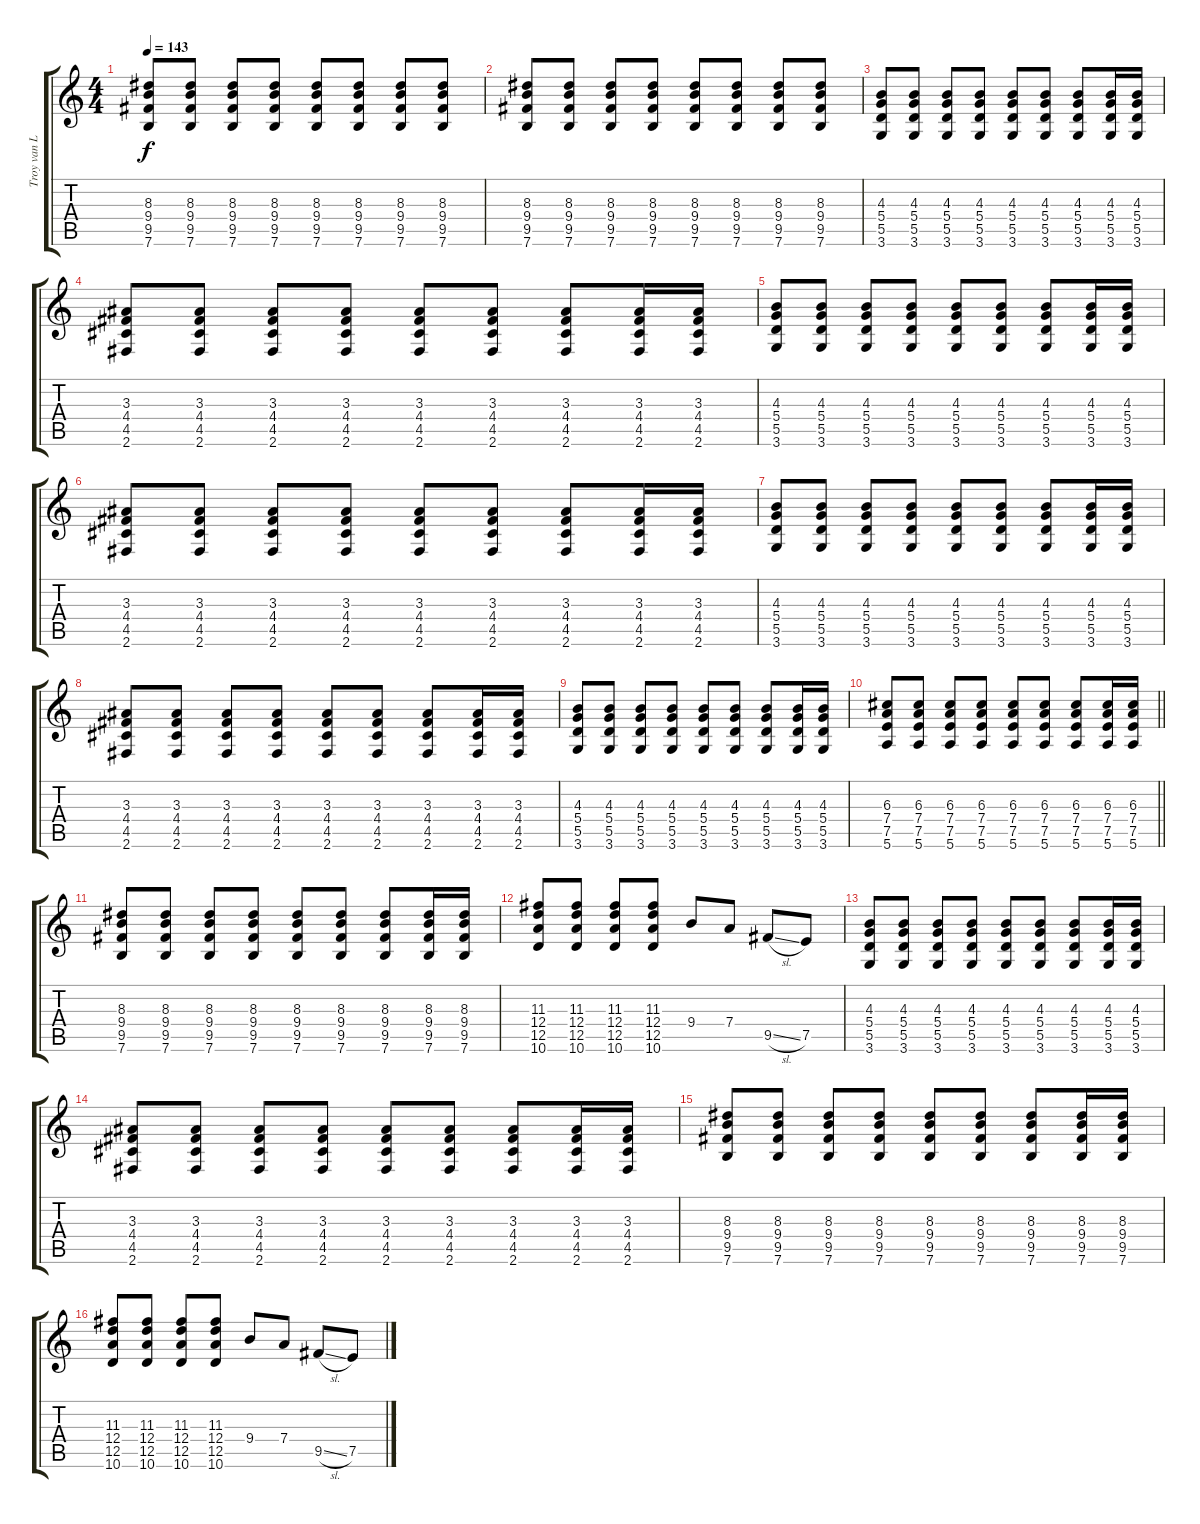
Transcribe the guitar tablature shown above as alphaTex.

\track ("Troy van Leeuwen" "Troy van L") {instrument distortionguitar}
\staff {score tabs}
\tuning (E4 B3 G3 D3 A2 E2) {hide}
\ts (4 4)
\tempo 143
\clef g2
\ks c
(8.3 9.4 9.5 7.6).8{dy f} (8.3 9.4 9.5 7.6).8 (8.3 9.4 9.5 7.6).8 (8.3 9.4 9.5 7.6).8 (8.3 9.4 9.5 7.6).8 (8.3 9.4 9.5 7.6).8 (8.3 9.4 9.5 7.6).8 (8.3 9.4 9.5 7.6).8 |
(8.3 9.4 9.5 7.6).8 (8.3 9.4 9.5 7.6).8 (8.3 9.4 9.5 7.6).8 (8.3 9.4 9.5 7.6).8 (8.3 9.4 9.5 7.6).8 (8.3 9.4 9.5 7.6).8 (8.3 9.4 9.5 7.6).8 (8.3 9.4 9.5 7.6).8 |
(4.3 5.4 5.5 3.6).8 (4.3 5.4 5.5 3.6).8 (4.3 5.4 5.5 3.6).8 (4.3 5.4 5.5 3.6).8 (4.3 5.4 5.5 3.6).8 (4.3 5.4 5.5 3.6).8 (4.3 5.4 5.5 3.6).8 (4.3 5.4 5.5 3.6).16 (4.3 5.4 5.5 3.6).16 |
(3.3 4.4 4.5 2.6).8 (3.3 4.4 4.5 2.6).8 (3.3 4.4 4.5 2.6).8 (3.3 4.4 4.5 2.6).8 (3.3 4.4 4.5 2.6).8 (3.3 4.4 4.5 2.6).8 (3.3 4.4 4.5 2.6).8 (3.3 4.4 4.5 2.6).16 (3.3 4.4 4.5 2.6).16 |
(4.3 5.4 5.5 3.6).8 (4.3 5.4 5.5 3.6).8 (4.3 5.4 5.5 3.6).8 (4.3 5.4 5.5 3.6).8 (4.3 5.4 5.5 3.6).8 (4.3 5.4 5.5 3.6).8 (4.3 5.4 5.5 3.6).8 (4.3 5.4 5.5 3.6).16 (4.3 5.4 5.5 3.6).16 |
(3.3 4.4 4.5 2.6).8 (3.3 4.4 4.5 2.6).8 (3.3 4.4 4.5 2.6).8 (3.3 4.4 4.5 2.6).8 (3.3 4.4 4.5 2.6).8 (3.3 4.4 4.5 2.6).8 (3.3 4.4 4.5 2.6).8 (3.3 4.4 4.5 2.6).16 (3.3 4.4 4.5 2.6).16 |
(4.3 5.4 5.5 3.6).8 (4.3 5.4 5.5 3.6).8 (4.3 5.4 5.5 3.6).8 (4.3 5.4 5.5 3.6).8 (4.3 5.4 5.5 3.6).8 (4.3 5.4 5.5 3.6).8 (4.3 5.4 5.5 3.6).8 (4.3 5.4 5.5 3.6).16 (4.3 5.4 5.5 3.6).16 |
(3.3 4.4 4.5 2.6).8 (3.3 4.4 4.5 2.6).8 (3.3 4.4 4.5 2.6).8 (3.3 4.4 4.5 2.6).8 (3.3 4.4 4.5 2.6).8 (3.3 4.4 4.5 2.6).8 (3.3 4.4 4.5 2.6).8 (3.3 4.4 4.5 2.6).16 (3.3 4.4 4.5 2.6).16 |
(4.3 5.4 5.5 3.6).8 (4.3 5.4 5.5 3.6).8 (4.3 5.4 5.5 3.6).8 (4.3 5.4 5.5 3.6).8 (4.3 5.4 5.5 3.6).8 (4.3 5.4 5.5 3.6).8 (4.3 5.4 5.5 3.6).8 (4.3 5.4 5.5 3.6).16 (4.3 5.4 5.5 3.6).16 |
\barLineRight lightlight
(6.3 7.4 7.5 5.6).8 (6.3 7.4 7.5 5.6).8 (6.3 7.4 7.5 5.6).8 (6.3 7.4 7.5 5.6).8 (6.3 7.4 7.5 5.6).8 (6.3 7.4 7.5 5.6).8 (6.3 7.4 7.5 5.6).8 (6.3 7.4 7.5 5.6).16 (6.3 7.4 7.5 5.6).16 |
(8.3 9.4 9.5 7.6).8 (8.3 9.4 9.5 7.6).8 (8.3 9.4 9.5 7.6).8 (8.3 9.4 9.5 7.6).8 (8.3 9.4 9.5 7.6).8 (8.3 9.4 9.5 7.6).8 (8.3 9.4 9.5 7.6).8 (8.3 9.4 9.5 7.6).16 (8.3 9.4 9.5 7.6).16 |
(11.3 12.4 12.5 10.6).8 (11.3 12.4 12.5 10.6).8 (11.3 12.4 12.5 10.6).8 (11.3 12.4 12.5 10.6).8 9.4.8 7.4.8 9.5{sl}.8 7.5.8 |
(4.3 5.4 5.5 3.6).8 (4.3 5.4 5.5 3.6).8 (4.3 5.4 5.5 3.6).8 (4.3 5.4 5.5 3.6).8 (4.3 5.4 5.5 3.6).8 (4.3 5.4 5.5 3.6).8 (4.3 5.4 5.5 3.6).8 (4.3 5.4 5.5 3.6).16 (4.3 5.4 5.5 3.6).16 |
(3.3 4.4 4.5 2.6).8 (3.3 4.4 4.5 2.6).8 (3.3 4.4 4.5 2.6).8 (3.3 4.4 4.5 2.6).8 (3.3 4.4 4.5 2.6).8 (3.3 4.4 4.5 2.6).8 (3.3 4.4 4.5 2.6).8 (3.3 4.4 4.5 2.6).16 (3.3 4.4 4.5 2.6).16 |
(8.3 9.4 9.5 7.6).8 (8.3 9.4 9.5 7.6).8 (8.3 9.4 9.5 7.6).8 (8.3 9.4 9.5 7.6).8 (8.3 9.4 9.5 7.6).8 (8.3 9.4 9.5 7.6).8 (8.3 9.4 9.5 7.6).8 (8.3 9.4 9.5 7.6).16 (8.3 9.4 9.5 7.6).16 |
(11.3 12.4 12.5 10.6).8 (11.3 12.4 12.5 10.6).8 (11.3 12.4 12.5 10.6).8 (11.3 12.4 12.5 10.6).8 9.4.8 7.4.8 9.5{sl}.8 7.5.8
